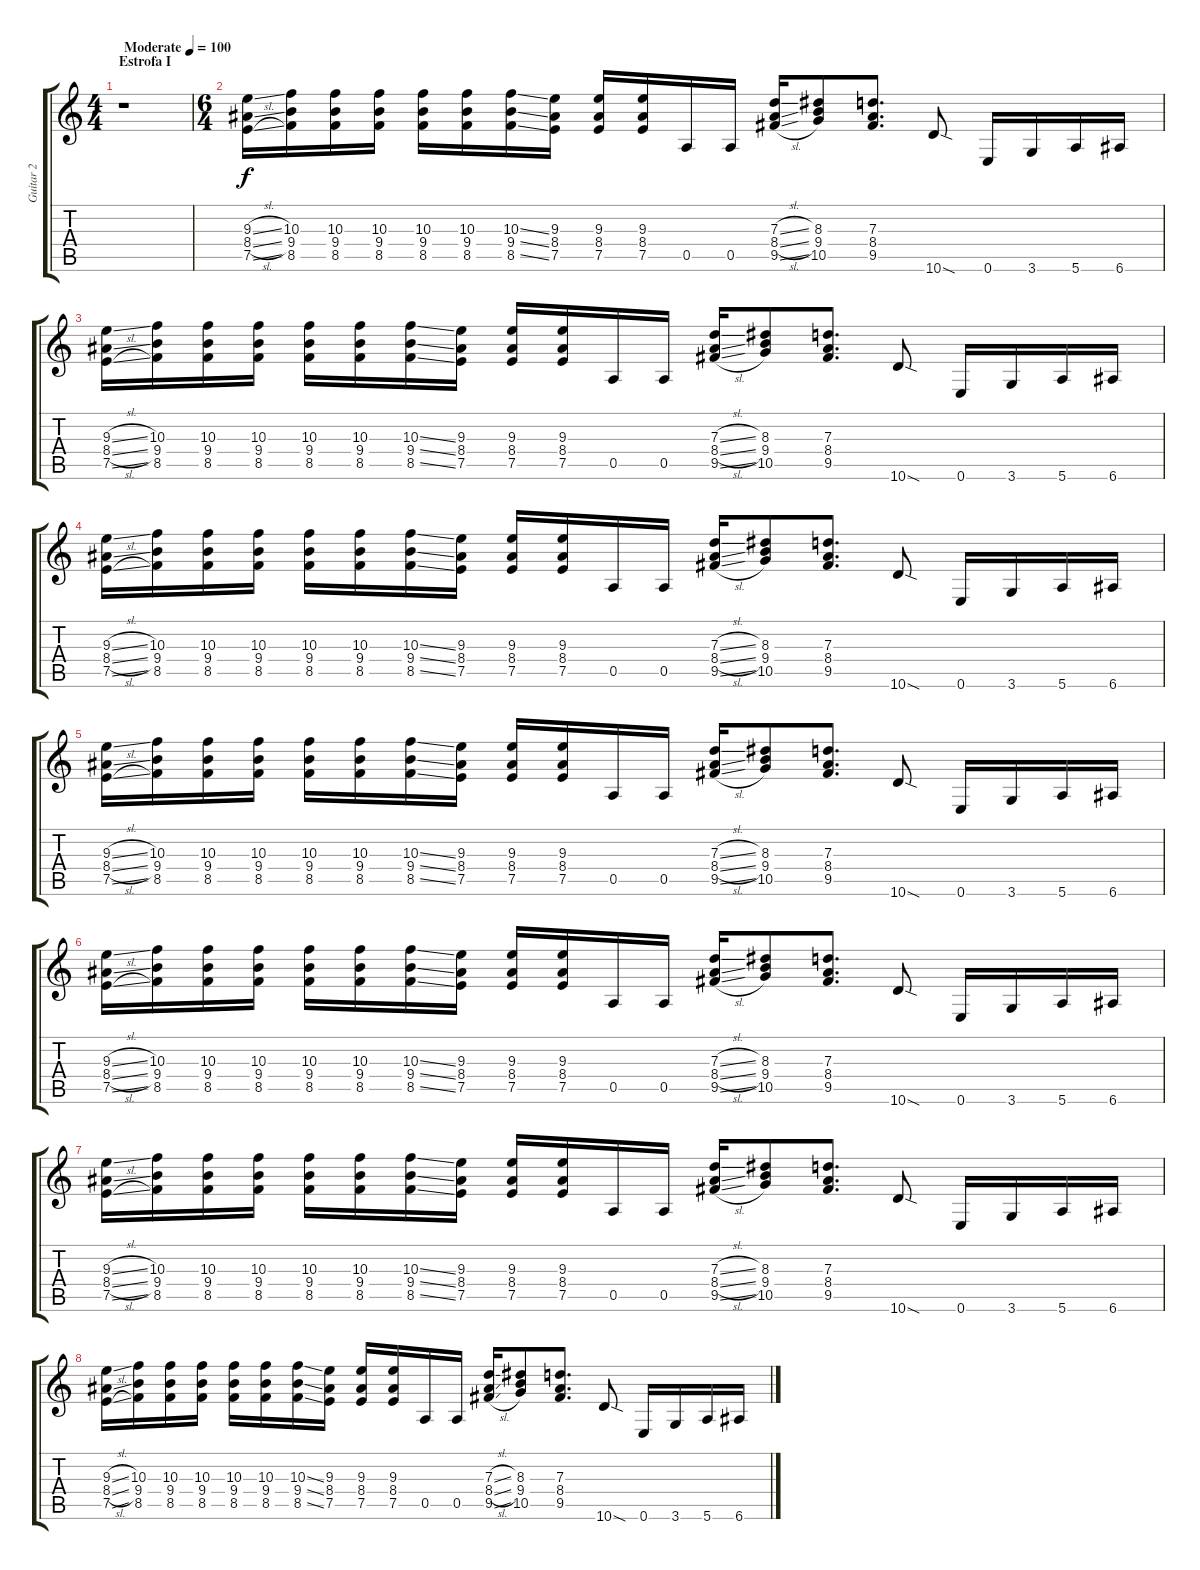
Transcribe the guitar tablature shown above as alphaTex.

\track ("Guitar 2" "Guitar 2") {instrument distortionguitar}
\staff {score tabs}
\tuning (E4 B3 G3 D3 A2 E2) {hide}
\ts (4 4)
\section ("" "Estrofa I")
\tempo (100 "Moderate")
\clef g2
\ks c
r.1{dy f instrument distortionguitar} |
\ts (6 4)
(9.3{sl} 8.4{sl} 7.5{sl}).16 (10.3 9.4 8.5).16 (10.3 9.4 8.5).16 (10.3 9.4 8.5).16 (10.3 9.4 8.5).16 (10.3 9.4 8.5).16 (10.3{ss} 9.4{ss} 8.5{ss}).16 (9.3 8.4 7.5).16 (9.3 8.4 7.5).16 (9.3 8.4 7.5).16 0.5.16 0.5.16 (7.3{sl} 8.4{sl} 9.5{sl}).16 (8.3 9.4 10.5).8 (7.3 8.4 9.5).8{d} 10.6{sod}.8 0.6.16 3.6.16 5.6.16 6.6.16 |
(9.3{sl} 8.4{sl} 7.5{sl}).16 (10.3 9.4 8.5).16 (10.3 9.4 8.5).16 (10.3 9.4 8.5).16 (10.3 9.4 8.5).16 (10.3 9.4 8.5).16 (10.3{ss} 9.4{ss} 8.5{ss}).16 (9.3 8.4 7.5).16 (9.3 8.4 7.5).16 (9.3 8.4 7.5).16 0.5.16 0.5.16 (7.3{sl} 8.4{sl} 9.5{sl}).16 (8.3 9.4 10.5).8 (7.3 8.4 9.5).8{d} 10.6{sod}.8 0.6.16 3.6.16 5.6.16 6.6.16 |
(9.3{sl} 8.4{sl} 7.5{sl}).16 (10.3 9.4 8.5).16 (10.3 9.4 8.5).16 (10.3 9.4 8.5).16 (10.3 9.4 8.5).16 (10.3 9.4 8.5).16 (10.3{ss} 9.4{ss} 8.5{ss}).16 (9.3 8.4 7.5).16 (9.3 8.4 7.5).16 (9.3 8.4 7.5).16 0.5.16 0.5.16 (7.3{sl} 8.4{sl} 9.5{sl}).16 (8.3 9.4 10.5).8 (7.3 8.4 9.5).8{d} 10.6{sod}.8 0.6.16 3.6.16 5.6.16 6.6.16 |
(9.3{sl} 8.4{sl} 7.5{sl}).16 (10.3 9.4 8.5).16 (10.3 9.4 8.5).16 (10.3 9.4 8.5).16 (10.3 9.4 8.5).16 (10.3 9.4 8.5).16 (10.3{ss} 9.4{ss} 8.5{ss}).16 (9.3 8.4 7.5).16 (9.3 8.4 7.5).16 (9.3 8.4 7.5).16 0.5.16 0.5.16 (7.3{sl} 8.4{sl} 9.5{sl}).16 (8.3 9.4 10.5).8 (7.3 8.4 9.5).8{d} 10.6{sod}.8 0.6.16 3.6.16 5.6.16 6.6.16 |
(9.3{sl} 8.4{sl} 7.5{sl}).16 (10.3 9.4 8.5).16 (10.3 9.4 8.5).16 (10.3 9.4 8.5).16 (10.3 9.4 8.5).16 (10.3 9.4 8.5).16 (10.3{ss} 9.4{ss} 8.5{ss}).16 (9.3 8.4 7.5).16 (9.3 8.4 7.5).16 (9.3 8.4 7.5).16 0.5.16 0.5.16 (7.3{sl} 8.4{sl} 9.5{sl}).16 (8.3 9.4 10.5).8 (7.3 8.4 9.5).8{d} 10.6{sod}.8 0.6.16 3.6.16 5.6.16 6.6.16 |
(9.3{sl} 8.4{sl} 7.5{sl}).16 (10.3 9.4 8.5).16 (10.3 9.4 8.5).16 (10.3 9.4 8.5).16 (10.3 9.4 8.5).16 (10.3 9.4 8.5).16 (10.3{ss} 9.4{ss} 8.5{ss}).16 (9.3 8.4 7.5).16 (9.3 8.4 7.5).16 (9.3 8.4 7.5).16 0.5.16 0.5.16 (7.3{sl} 8.4{sl} 9.5{sl}).16 (8.3 9.4 10.5).8 (7.3 8.4 9.5).8{d} 10.6{sod}.8 0.6.16 3.6.16 5.6.16 6.6.16 |
(9.3{sl} 8.4{sl} 7.5{sl}).16 (10.3 9.4 8.5).16 (10.3 9.4 8.5).16 (10.3 9.4 8.5).16 (10.3 9.4 8.5).16 (10.3 9.4 8.5).16 (10.3{ss} 9.4{ss} 8.5{ss}).16 (9.3 8.4 7.5).16 (9.3 8.4 7.5).16 (9.3 8.4 7.5).16 0.5.16 0.5.16 (7.3{sl} 8.4{sl} 9.5{sl}).16 (8.3 9.4 10.5).8 (7.3 8.4 9.5).8{d} 10.6{sod}.8 0.6.16 3.6.16 5.6.16 6.6.16
